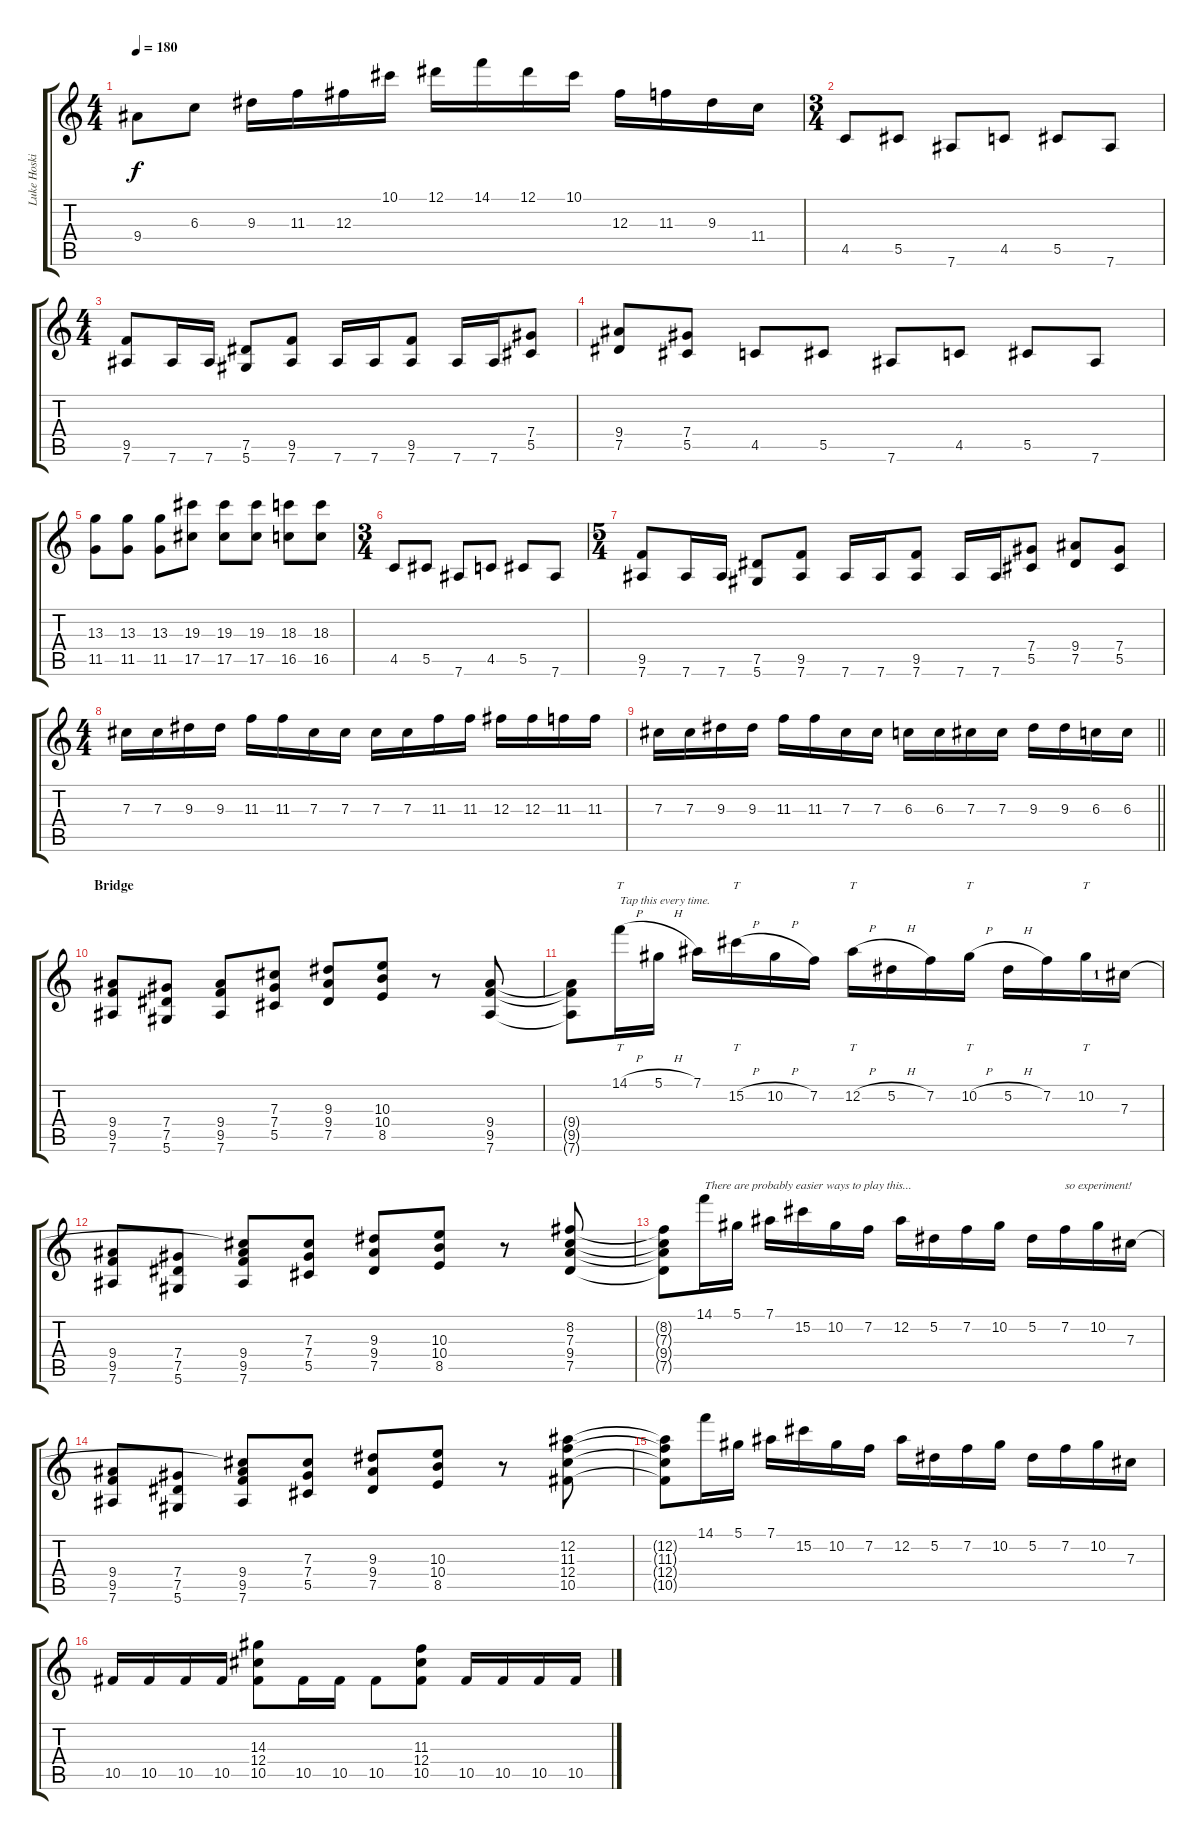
\track ("Luke Hoskin (Lead)" "Luke Hoski") {instrument overdrivenguitar}
\staff {score tabs}
\tuning (Eb4 Bb3 Gb3 Db3 Ab2 Eb2) {hide}
\ts (4 4)
\tempo 180
\clef g2
\ks c
9.4.8{dy f} 6.3.8 9.3.16 11.3.16 12.3.16 10.1.16 12.1.16 14.1.16 12.1.16 10.1.16 12.3.16 11.3.16 9.3.16 11.4.16 |
\ts (3 4)
4.5.8 5.5.8 7.6.8 4.5.8 5.5.8 7.6.8 |
\ts (4 4)
(9.5 7.6).8 7.6.16 7.6.16 (7.5 5.6).8 (9.5 7.6).8 7.6.16 7.6.16 (9.5 7.6).8 7.6.16 7.6.16 (7.4 5.5).8 |
(9.4 7.5).8 (7.4 5.5).8 4.5.8 5.5.8 7.6.8 4.5.8 5.5.8 7.6.8 |
(13.3 11.5).8 (13.3 11.5).8 (13.3 11.5).8 (19.3 17.5).8 (19.3 17.5).8 (19.3 17.5).8 (18.3 16.5).8 (18.3 16.5).8 |
\ts (3 4)
4.5.8 5.5.8 7.6.8 4.5.8 5.5.8 7.6.8 |
\ts (5 4)
(9.5 7.6).8 7.6.16 7.6.16 (7.5 5.6).8 (9.5 7.6).8 7.6.16 7.6.16 (9.5 7.6).8 7.6.16 7.6.16 (7.4 5.5).8 (9.4 7.5).8 (7.4 5.5).8 |
\ts (4 4)
7.3.16 7.3.16 9.3.16 9.3.16 11.3.16 11.3.16 7.3.16 7.3.16 7.3.16 7.3.16 11.3.16 11.3.16 12.3.16 12.3.16 11.3.16 11.3.16 |
\barLineRight lightlight
7.3.16 7.3.16 9.3.16 9.3.16 11.3.16 11.3.16 7.3.16 7.3.16 6.3.16 6.3.16 7.3.16 7.3.16 9.3.16 9.3.16 6.3.16 6.3.16 |
\section ("" "Bridge")
(9.4 9.5 7.6).8 (7.4 7.5 5.6).8 (9.4 9.5 7.6).8 (7.3 7.4 5.5).8 (9.3 9.4 7.5).8 (10.3 10.4 8.5).8 r.8 (9.4 9.5 7.6).8 |
(9.4{t} 9.5{t} 7.6{t}).8 14.1{h}.16{tt txt "Tap this every time."} 5.1{h}.16 7.1.16 15.2{h}.16{tt} 10.2{h}.16 7.2.16 12.2{h}.16{tt} 5.2{h}.16 7.2.16 10.2{h}.16{tt} 5.2{h}.16 7.2.16 10.2.16{tt} 7.3{lf 2}.16 |
(9.4 9.5 7.6).8 (7.4 7.5 5.6).8 (7.3{t} 9.4 9.5 7.6).8 (7.3 7.4 5.5).8 (9.3 9.4 7.5).8 (10.3 10.4 8.5).8 r.8 (8.2 7.3 9.4 7.5).8 |
(8.2{t} 7.3{t} 9.4{t} 7.5{t}).8 14.1.16{txt "There are probably easier ways to play this..."} 5.1.16 7.1.16 15.2.16 10.2.16 7.2.16 12.2.16 5.2.16 7.2.16 10.2.16 5.2.16 7.2.16{txt "so experiment!"} 10.2.16 7.3.16 |
(9.4 9.5 7.6).8 (7.4 7.5 5.6).8 (7.3{t} 9.4 9.5 7.6).8 (7.3 7.4 5.5).8 (9.3 9.4 7.5).8 (10.3 10.4 8.5).8 r.8 (12.2 11.3 12.4 10.5).8 |
(12.2{t} 11.3{t} 12.4{t} 10.5{t}).8 14.1.16 5.1.16 7.1.16 15.2.16 10.2.16 7.2.16 12.2.16 5.2.16 7.2.16 10.2.16 5.2.16 7.2.16 10.2.16 7.3.16 |
10.5.16 10.5.16 10.5.16 10.5.16 (14.3 12.4 10.5).8 10.5.16 10.5.16 10.5.8 (11.3 12.4 10.5).8 10.5.16 10.5.16 10.5.16 10.5.16
